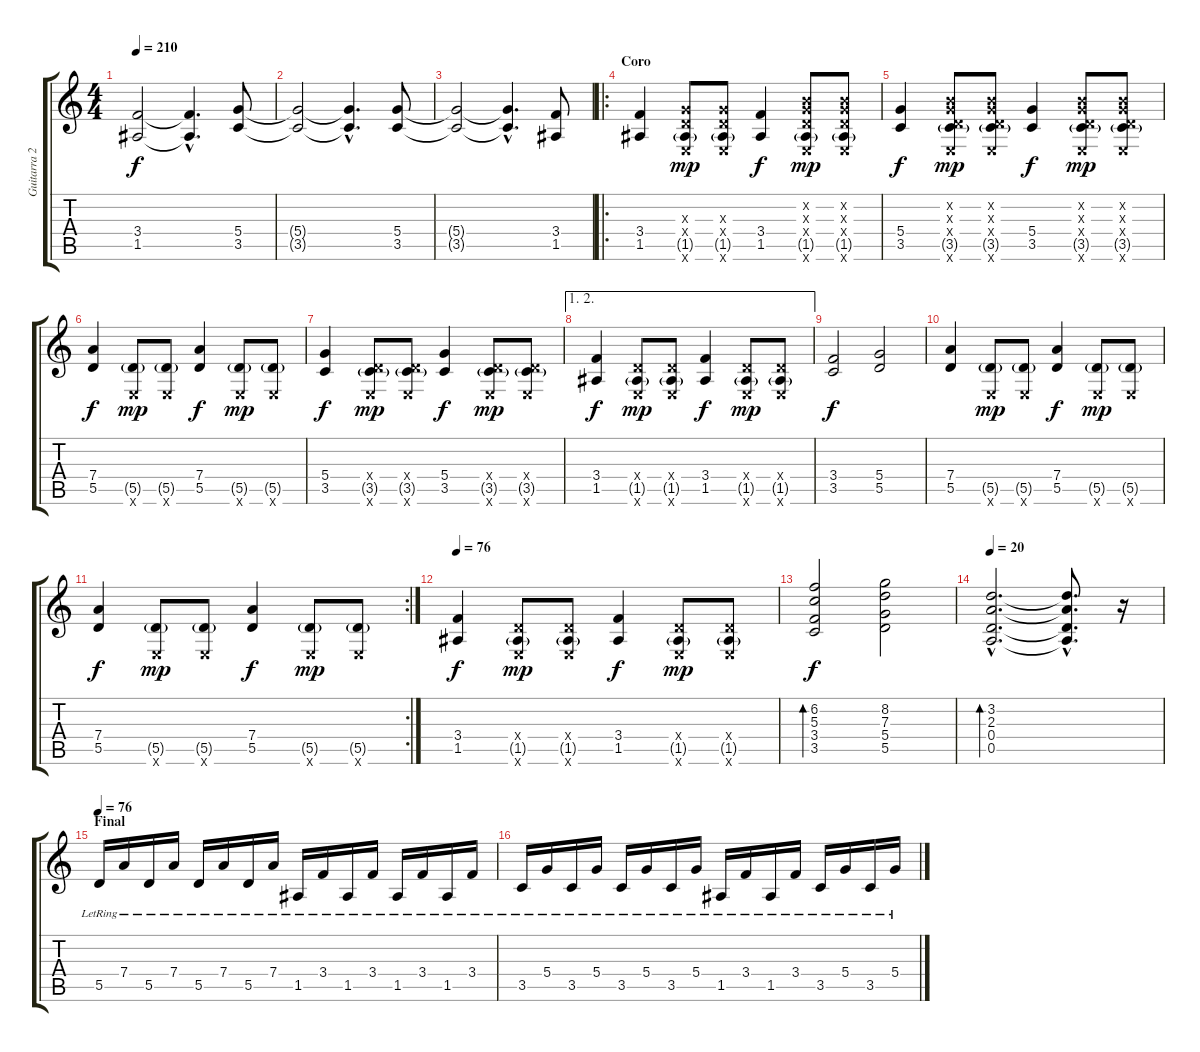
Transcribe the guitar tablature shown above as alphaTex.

\track ("Guitarra 2" "Guitarra 2") {instrument distortionguitar}
\staff {score tabs}
\tuning (E4 B3 G3 D3 A2 E2) {hide}
\ts (4 4)
\tempo 210
\clef g2
\ks c
(3.4{t} 1.5{t}).2{dy f} (3.4{hac t} 1.5{hac t}).4{d} (5.4 3.5).8 |
(5.4{t} 3.5{t}).2 (5.4{hac t} 3.5{hac t}).4{d} (5.4 3.5).8 |
(5.4{t} 3.5{t}).2 (5.4{hac t} 3.5{hac t}).4{d} (3.4 1.5).8 |
\ro
\section ("" "Coro")
(3.4 1.5).4 (0.3{x} 0.4{x} 1.5{g} 0.6{x}).8{dy mp} (0.3{x} 0.4{x} 1.5{g} 0.6{x}).8 (3.4 1.5).4{dy f} (0.2{x} 0.3{x} 0.4{x} 1.5{g} 0.6{x}).8{dy mp} (0.2{x} 0.3{x} 0.4{x} 1.5{g} 0.6{x}).8 |
(5.4 3.5).4{dy f} (0.2{x} 0.3{x} 0.4{x} 3.5{g} 0.6{x}).8{dy mp} (0.2{x} 0.3{x} 0.4{x} 3.5{g} 0.6{x}).8 (5.4 3.5).4{dy f} (0.2{x} 0.3{x} 0.4{x} 3.5{g} 0.6{x}).8{dy mp} (0.2{x} 0.3{x} 0.4{x} 3.5{g} 0.6{x}).8 |
(7.4 5.5).4{dy f} (5.5{g} 0.6{x}).8{dy mp} (5.5{g} 0.6{x}).8 (7.4 5.5).4{dy f} (5.5{g} 0.6{x}).8{dy mp} (5.5{g} 0.6{x}).8 |
(5.4 3.5).4{dy f} (0.4{x} 3.5{g} 0.6{x}).8{dy mp} (0.4{x} 3.5{g} 0.6{x}).8 (5.4 3.5).4{dy f} (0.4{x} 3.5{g} 0.6{x}).8{dy mp} (0.4{x} 3.5{g} 0.6{x}).8 |
\ae (1 2)
(3.4 1.5).4{dy f} (0.4{x} 1.5{g} 0.6{x}).8{dy mp} (0.4{x} 1.5{g} 0.6{x}).8 (3.4 1.5).4{dy f} (0.4{x} 1.5{g} 0.6{x}).8{dy mp} (0.4{x} 1.5{g} 0.6{x}).8 |
(3.4 3.5).2{dy f} (5.4 5.5).2 |
(7.4 5.5).4 (5.5{g} 0.6{x}).8{dy mp} (5.5{g} 0.6{x}).8 (7.4 5.5).4{dy f} (5.5{g} 0.6{x}).8{dy mp} (5.5{g} 0.6{x}).8 |
\rc 2
(7.4 5.5).4{dy f} (5.5{g} 0.6{x}).8{dy mp} (5.5{g} 0.6{x}).8 (7.4 5.5).4{dy f} (5.5{g} 0.6{x}).8{dy mp} (5.5{g} 0.6{x}).8 |
\tempo 76
(3.4 1.5).4{dy f} (0.4{x} 1.5{g} 0.6{x}).8{dy mp} (0.4{x} 1.5{g} 0.6{x}).8 (3.4 1.5).4{dy f} (0.4{x} 1.5{g} 0.6{x}).8{dy mp} (0.4{x} 1.5{g} 0.6{x}).8 |
(6.2 5.3 3.4 3.5).2{bd 120 dy f} (8.2 7.3 5.4 5.5).2 |
\tempo 20
(3.2{hac} 2.3{hac} 0.4{hac} 0.5{hac}).2{d bd 480} (3.2{hac t} 2.3{hac t} 0.4{hac t} 0.5{hac t}).8{d} r.16 |
\section ("" "Final")
\tempo 76
5.5{lr}.16{instrument electricguitarjazz} 7.4{lr}.16 5.5{lr}.16 7.4{lr}.16 5.5{lr}.16 7.4{lr}.16 5.5{lr}.16 7.4{lr}.16 1.5{lr}.16 3.4{lr}.16 1.5{lr}.16 3.4{lr}.16 1.5{lr}.16 3.4{lr}.16 1.5{lr}.16 3.4{lr}.16 |
3.5{lr}.16 5.4{lr}.16 3.5{lr}.16 5.4{lr}.16 3.5{lr}.16 5.4{lr}.16 3.5{lr}.16 5.4{lr}.16 1.5{lr}.16 3.4{lr}.16 1.5{lr}.16 3.4{lr}.16 3.5{lr}.16 5.4{lr}.16 3.5{lr}.16 5.4{lr}.16
